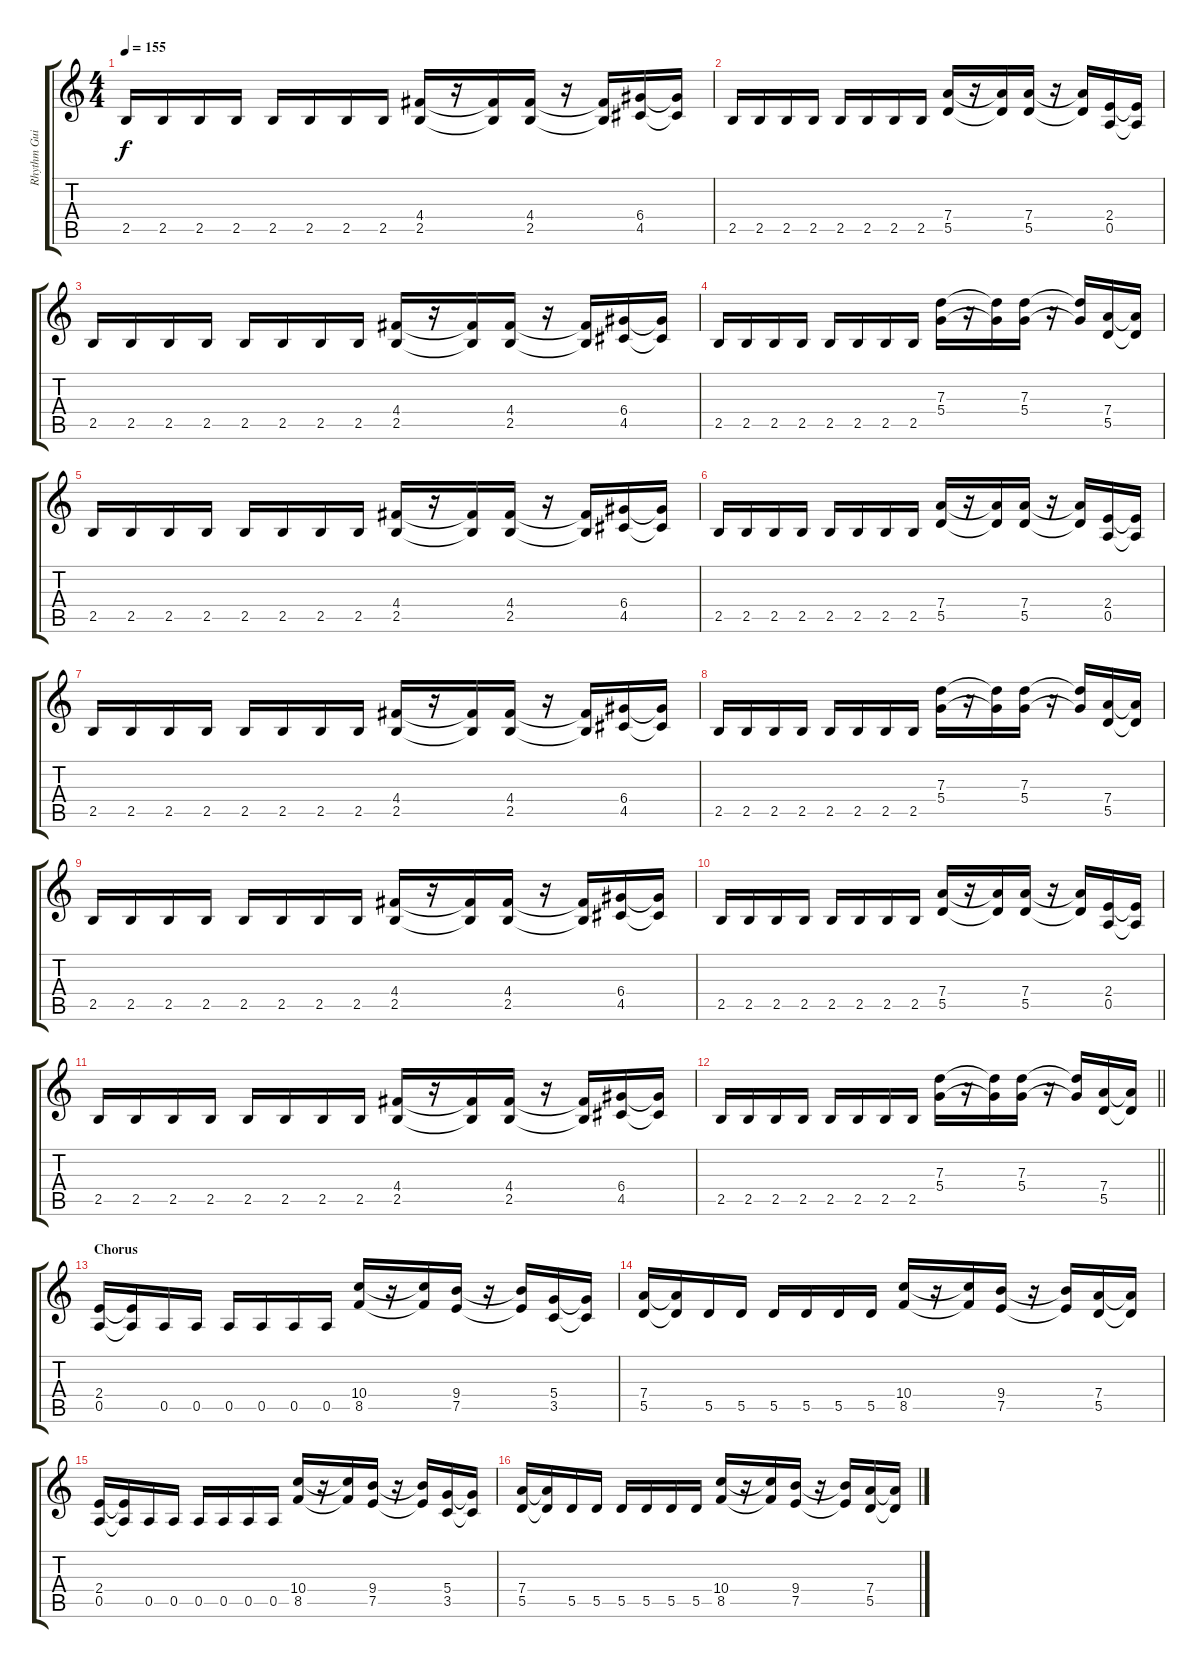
\track ("Rhythm Guitar" "Rhythm Gui") {instrument distortionguitar}
\staff {score tabs}
\tuning (E4 B3 G3 D3 A2 E2) {hide}
\ts (4 4)
\tempo 155
\clef g2
\ks c
2.5.16{dy f} 2.5.16 2.5.16 2.5.16 2.5.16 2.5.16 2.5.16 2.5.16 (4.4 2.5).16 r.16 (4.4{t} 2.5{t}).16 (4.4 2.5).16 r.16 (4.4{t} 2.5{t}).16 (6.4 4.5).16 (6.4{t} 4.5{t}).16 |
2.5.16 2.5.16 2.5.16 2.5.16 2.5.16 2.5.16 2.5.16 2.5.16 (7.4 5.5).16 r.16 (7.4{t} 5.5{t}).16 (7.4 5.5).16 r.16 (7.4{t} 5.5{t}).16 (2.4 0.5).16 (2.4{t} 0.5{t}).16 |
2.5.16 2.5.16 2.5.16 2.5.16 2.5.16 2.5.16 2.5.16 2.5.16 (4.4 2.5).16 r.16 (4.4{t} 2.5{t}).16 (4.4 2.5).16 r.16 (4.4{t} 2.5{t}).16 (6.4 4.5).16 (6.4{t} 4.5{t}).16 |
2.5.16 2.5.16 2.5.16 2.5.16 2.5.16 2.5.16 2.5.16 2.5.16 (7.3 5.4).16 r.16 (7.3{t} 5.4{t}).16 (7.3 5.4).16 r.16 (7.3{t} 5.4{t}).16 (7.4 5.5).16 (7.4{t} 5.5{t}).16 |
2.5.16 2.5.16 2.5.16 2.5.16 2.5.16 2.5.16 2.5.16 2.5.16 (4.4 2.5).16 r.16 (4.4{t} 2.5{t}).16 (4.4 2.5).16 r.16 (4.4{t} 2.5{t}).16 (6.4 4.5).16 (6.4{t} 4.5{t}).16 |
2.5.16 2.5.16 2.5.16 2.5.16 2.5.16 2.5.16 2.5.16 2.5.16 (7.4 5.5).16 r.16 (7.4{t} 5.5{t}).16 (7.4 5.5).16 r.16 (7.4{t} 5.5{t}).16 (2.4 0.5).16 (2.4{t} 0.5{t}).16 |
2.5.16 2.5.16 2.5.16 2.5.16 2.5.16 2.5.16 2.5.16 2.5.16 (4.4 2.5).16 r.16 (4.4{t} 2.5{t}).16 (4.4 2.5).16 r.16 (4.4{t} 2.5{t}).16 (6.4 4.5).16 (6.4{t} 4.5{t}).16 |
2.5.16 2.5.16 2.5.16 2.5.16 2.5.16 2.5.16 2.5.16 2.5.16 (7.3 5.4).16 r.16 (7.3{t} 5.4{t}).16 (7.3 5.4).16 r.16 (7.3{t} 5.4{t}).16 (7.4 5.5).16 (7.4{t} 5.5{t}).16 |
2.5.16 2.5.16 2.5.16 2.5.16 2.5.16 2.5.16 2.5.16 2.5.16 (4.4 2.5).16 r.16 (4.4{t} 2.5{t}).16 (4.4 2.5).16 r.16 (4.4{t} 2.5{t}).16 (6.4 4.5).16 (6.4{t} 4.5{t}).16 |
2.5.16 2.5.16 2.5.16 2.5.16 2.5.16 2.5.16 2.5.16 2.5.16 (7.4 5.5).16 r.16 (7.4{t} 5.5{t}).16 (7.4 5.5).16 r.16 (7.4{t} 5.5{t}).16 (2.4 0.5).16 (2.4{t} 0.5{t}).16 |
2.5.16 2.5.16 2.5.16 2.5.16 2.5.16 2.5.16 2.5.16 2.5.16 (4.4 2.5).16 r.16 (4.4{t} 2.5{t}).16 (4.4 2.5).16 r.16 (4.4{t} 2.5{t}).16 (6.4 4.5).16 (6.4{t} 4.5{t}).16 |
\barLineRight lightlight
2.5.16 2.5.16 2.5.16 2.5.16 2.5.16 2.5.16 2.5.16 2.5.16 (7.3 5.4).16 r.16 (7.3{t} 5.4{t}).16 (7.3 5.4).16 r.16 (7.3{t} 5.4{t}).16 (7.4 5.5).16 (7.4{t} 5.5{t}).16 |
\section ("" "Chorus")
(2.4 0.5).16 (2.4{t} 0.5{t}).16 0.5.16 0.5.16 0.5.16 0.5.16 0.5.16 0.5.16 (10.4 8.5).16 r.16 (10.4{t} 8.5{t}).16 (9.4 7.5).16 r.16 (9.4{t} 7.5{t}).16 (5.4 3.5).16 (5.4{t} 3.5{t}).16 |
(7.4 5.5).16 (7.4{t} 5.5{t}).16 5.5.16 5.5.16 5.5.16 5.5.16 5.5.16 5.5.16 (10.4 8.5).16 r.16 (10.4{t} 8.5{t}).16 (9.4 7.5).16 r.16 (9.4{t} 7.5{t}).16 (7.4 5.5).16 (7.4{t} 5.5{t}).16 |
(2.4 0.5).16 (2.4{t} 0.5{t}).16 0.5.16 0.5.16 0.5.16 0.5.16 0.5.16 0.5.16 (10.4 8.5).16 r.16 (10.4{t} 8.5{t}).16 (9.4 7.5).16 r.16 (9.4{t} 7.5{t}).16 (5.4 3.5).16 (5.4{t} 3.5{t}).16 |
(7.4 5.5).16 (7.4{t} 5.5{t}).16 5.5.16 5.5.16 5.5.16 5.5.16 5.5.16 5.5.16 (10.4 8.5).16 r.16 (10.4{t} 8.5{t}).16 (9.4 7.5).16 r.16 (9.4{t} 7.5{t}).16 (7.4 5.5).16 (7.4{t} 5.5{t}).16
